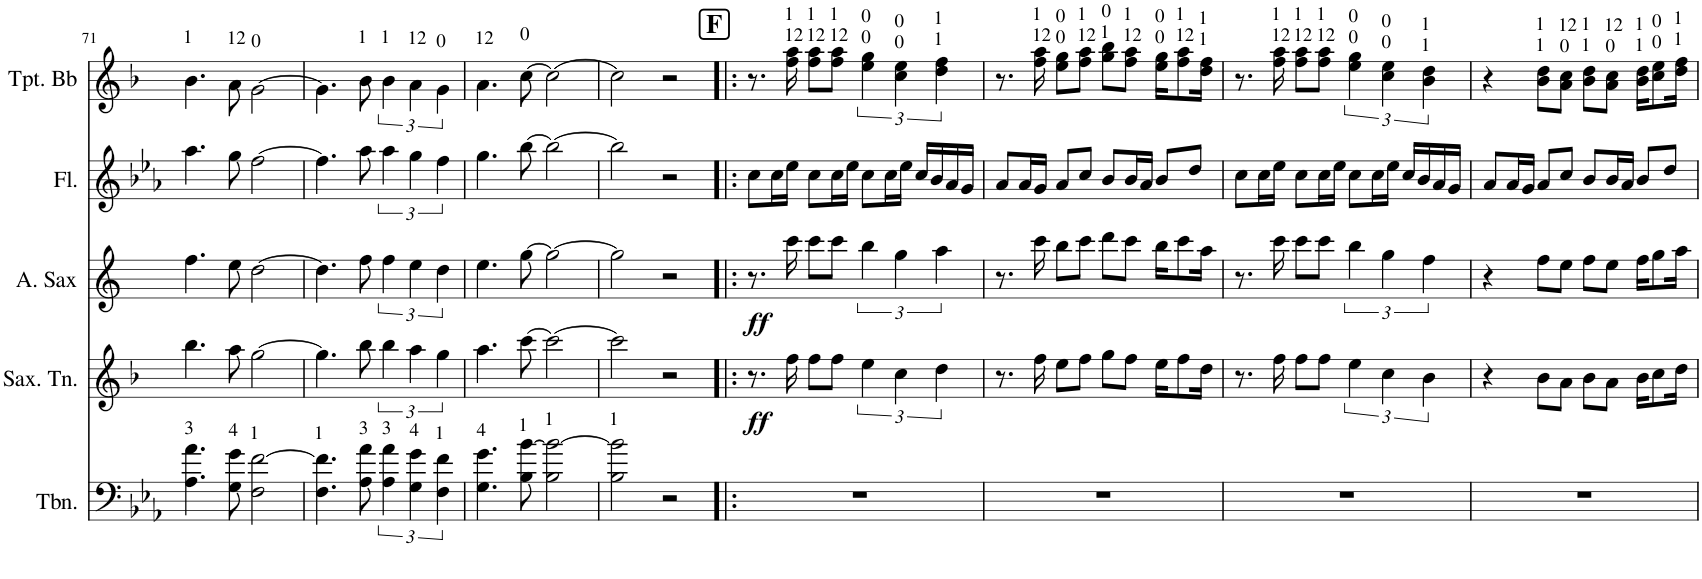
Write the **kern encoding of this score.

**kern	**kern	**kern	**kern	**dynam	**kern	**dynam	**kern	**dynam	**kern	**kern	**kern
*part9	*part8	*part7	*part6	*part6	*part5	*part5	*part4	*part4	*part3	*part2	*part1
*staff9	*staff8	*staff7	*staff6	*staff6	*staff5	*staff5	*staff4	*staff4	*staff3	*staff2	*staff1
*I"Tuba	*I"Bombardino	*I"Trombone	*I"Saxofone Tenor	*	*I"Saxofone Alto	*	*I"Clarineta Bb	*	*I"Flauta	*I"Trompete 2	*I"Trompete Bb
*I'Tba.	*I'Bomb.	*I'Tbn.	*I'Sax. Tn.	*	*	*	*I'Cl. Bb	*	*I'Fl.	*	*I'Tpt. Bb
!!LO:PB:g=z
*clefF4	*clefF4	*clefF4	*clefG2	*	*clefG2	*	*clefG2	*	*clefG2	*clefG2	*clefG2
*	*	*	*Trd8c14	*	*Trd5c9	*	*Trd1c2	*	*	*Trd1c2	*Trd1c2
*k[b-e-a-]	*k[b-e-a-]	*k[b-e-a-]	*k[b-]	*	*k[]	*	*k[b-]	*	*k[b-e-a-]	*k[b-]	*k[b-]
*M4/4	*M4/4	*M4/4	*M4/4	*	*M4/4	*	*M4/4	*	*M4/4	*M4/4	*M4/4
=71	=71	=71	=71	=71	=71	=71	=71	=71	=71	=71	=71
!	!	!	!	!	!	!	!	!	!	!	!LO:TX:a:t=1
!	!	!LO:TX:a:t=3	!	!	!	!	!	!	!	!	!
4.AA-	4.AA-	4.A-\ 4.a-\	4.bb-\	.	4.ff\	.	4.bb-	.	4.aa-\	4.b-	4.b-\
!	!	!	!	!	!	!	!	!	!	!	!LO:TX:a:t=12
!	!	!LO:TX:a:t=4	!	!	!	!	!	!	!	!	!
8C	8C	8G\ 8g\	8aa\	.	8ee\	.	8aa	.	8gg\	8a	8a\
!	!	!	!	!	!	!	!	!	!	!	!LO:TX:a:t=0
!	!	!LO:TX:a:t=1	!	!	!	!	!	!	!	!	!
4E-	4E-	2F\ [2f\	[2gg\	.	[2dd\	.	[2gg	.	[2ff\	[2g	[2g\
4EE-	4EE-	.	.	.	.	.	.	.	.	.	.
=72	=72	=72	=72	=72	=72	=72	=72	=72	=72	=72	=72
!	!	!LO:TX:a:t=1	!	!	!	!	!	!	!	!	!
4.AA-	4.AA-	4.F\ 4.f\]	4.gg\]	.	4.dd\]	.	4.gg]	.	4.ff\]	4.g]	4.g\]
!	!	!	!	!	!	!	!	!	!	!	!LO:TX:a:t=1
!	!	!LO:TX:a:t=3	!	!	!	!	!	!	!	!	!
8EE-	8EE-	8A-\ 8a-\	8bb-\	.	8ff\	.	8bb-	.	8aa-\	8b-	8b-\
*Xbrackettup	*Xbrackettup	*	*	*	*	*	*Xbrackettup	*	*	*Xbrackettup	*
!	!	!	!	!	!	!	!	!	!	!	!LO:TX:a:t=1
!	!	!LO:TX:a:t=3	!	!	!	!	!	!	!	!	!
6AA-	6AA-	6A-\ 6a-\	6bb-\	.	6ff\	.	6bb-	.	6aa-\	6b-	6b-\
!	!	!	!	!	!	!	!	!	!	!	!LO:TX:a:t=12
!	!	!LO:TX:a:t=4	!	!	!	!	!	!	!	!	!
6BB-	6BB-	6G\ 6g\	6aa\	.	6ee\	.	6aa	.	6gg\	6a	6a\
!	!	!	!	!	!	!	!	!	!	!	!LO:TX:a:t=0
!	!	!LO:TX:a:t=1	!	!	!	!	!	!	!	!	!
6AA-	6AA-	6F\ 6f\	6gg\	.	6dd\	.	6gg	.	6ff\	6g	6g\
=73	=73	=73	=73	=73	=73	=73	=73	=73	=73	=73	=73
!	!	!	!	!	!	!	!	!	!	!	!LO:TX:a:t=12
!	!	!LO:TX:a:t=4	!	!	!	!	!	!	!	!	!
[1GG	[1GG	4.G\ 4.g\	4.aa\	.	4.ee\	.	4.aa	.	4.gg\	4.a	4.a\
!	!	!	!	!	!	!	!	!	!	!	!LO:TX:a:t=0
!	!	!LO:TX:a:t=1	!	!	!	!	!	!	!	!	!
.	.	8B-\ [8b-\	[8ccc\	.	[8gg\	.	[8ccc	.	[8bb-\	[8cc	[8cc\
!	!	!LO:TX:a:t=1	!	!	!	!	!	!	!	!	!
.	.	2B-\ 2b-\_	2ccc\_	.	2gg\_	.	2ccc_	.	2bb-\_	2cc_	2cc\_
=74	=74	=74	=74	=74	=74	=74	=74	=74	=74	=74	=74
!	!	!LO:TX:a:t=1	!	!	!	!	!	!	!	!	!
2GG]	2GG]	2B-\ 2b-\]	2ccc\]	.	2gg\]	.	2ccc]	.	2bb-\]	2cc]	2cc\]
2r	2r	2r	2r	.	2r	.	2r	.	2r	2r	2r
!!LO:REH:place=s1:a:B:cj:fs=14:t=F
=75!|:	=75!|:	=75!|:	=75!|:	=75!|:	=75!|:	=75!|:	=75!|:	=75!|:	=75!|:	=75!|:	=75!|:
!	!	!	!	!LO:DY:b	!	!LO:DY:b	!	!LO:DY:b	!	!LO:N:vis=8	!
8CC/L	1r	1r	8.r	ff	8.r	ff	8dd\L	ff	8cc\L	8.r	8.r
8C/J	.	.	.	.	.	.	16dd\L	.	16cc\L	.	.
!	!	!	!	!	!	!	!	!	!	!	!LO:TX:a:t=1
!	!	!	!	!	!	!	!	!	!	!	!LO:TX:a:t=12
.	.	.	16ff\	.	16ccc\	.	16ff\JJ	.	16ee-\JJ	16a	16ff\ 16aa\
!	!	!	!	!	!	!	!	!	!	!	!LO:TX:a:t=1
!	!	!	!	!	!	!	!	!	!	!	!LO:TX:a:t=12
8CC/L	.	.	8ff\L	.	8ccc\L	.	8dd\L	.	8cc\L	8a/L	8ff\ 8aa\L
!	!	!	!	!	!	!	!	!	!	!	!LO:TX:a:t=1
!	!	!	!	!	!	!	!	!	!	!	!LO:TX:a:t=12
8C/J	.	.	8ff\J	.	8ccc\J	.	16dd\L	.	16cc\L	8a/J	8ff\ 8aa\J
.	.	.	.	.	.	.	16ff\JJ	.	16ee-\JJ	.	.
!	!	!	!	!	!	!	!	!	!	!	!LO:TX:a:t=0
!	!	!	!	!	!	!	!	!	!	!	!LO:TX:a:t=0
8CC/L	.	.	6ee\	.	6bb\	.	8dd\L	.	8cc\L	6g	6ee\ 6gg\
8C/J	.	.	.	.	.	.	16dd\L	.	16cc\L	.	.
!	!	!	!	!	!	!	!	!	!	!	!LO:TX:a:t=0
!	!	!	!	!	!	!	!	!	!	!	!LO:TX:a:t=0
.	.	.	6cc\	.	6gg\	.	.	.	.	6e	6cc\ 6ee\
.	.	.	.	.	.	.	16ff\JJ	.	16ee-\JJ	.	.
8CC/L	.	.	.	.	.	.	16dd\LL	.	16cc/LL	.	.
.	.	.	.	.	.	.	16cc\J	.	16b-/	.	.
!	!	!	!	!	!	!	!	!	!	!	!LO:TX:a:t=1
!	!	!	!	!	!	!	!	!	!	!	!LO:TX:a:t=1
.	.	.	6dd\	.	6aa\	.	.	.	.	6f	6dd\ 6ff\
8BBB-/J	.	.	.	.	.	.	16b-\L	.	16a-/	.	.
.	.	.	.	.	.	.	16a\JJ	.	16g/JJ	.	.
=76	=76	=76	=76	=76	=76	=76	=76	=76	=76	=76	=76
!	!	!	!	!	!	!	!	!	!	!LO:N:vis=8	!
8AAA-/L	1r	1r	8.r	.	8.r	.	8b-/L	.	8a-/L	8.r	8.r
8AA-/J	.	.	.	.	.	.	16b-/L	.	16a-/L	.	.
!	!	!	!	!	!	!	!	!	!	!	!LO:TX:a:t=1
!	!	!	!	!	!	!	!	!	!	!	!LO:TX:a:t=12
.	.	.	16ff\	.	16ccc\	.	16a/JJ	.	16g/JJ	16a	16ff\ 16aa\
!	!	!	!	!	!	!	!	!	!	!	!LO:TX:a:t=0
!	!	!	!	!	!	!	!	!	!	!	!LO:TX:a:t=0
8AAA-/L	.	.	8ee\L	.	8bb\L	.	8b-\L	.	8a-/L	8g/L	8ee\ 8gg\L
!	!	!	!	!	!	!	!	!	!	!	!LO:TX:a:t=1
!	!	!	!	!	!	!	!	!	!	!	!LO:TX:a:t=12
8AA-/J	.	.	8ff\J	.	8ccc\J	.	8dd\J	.	8cc/J	8a/J	8ff\ 8aa\J
!	!	!	!	!	!	!	!	!	!	!	!LO:TX:a:t=0
!	!	!	!	!	!	!	!	!	!	!	!LO:TX:a:t=1
8BBB-/L	.	.	8gg\L	.	8ddd\L	.	8cc\L	.	8b-/L	8b-/L	8gg\ 8bb-\L
!	!	!	!	!	!	!	!	!	!	!	!LO:TX:a:t=1
!	!	!	!	!	!	!	!	!	!	!	!LO:TX:a:t=12
8BB-/J	.	.	8ff\J	.	8ccc\J	.	16cc\L	.	16b-/L	8a/J	8ff\ 8aa\J
.	.	.	.	.	.	.	16b-\JJ	.	16a-/JJ	.	.
!	!	!	!	!	!	!	!	!	!	!	!LO:TX:a:t=0
!	!	!	!	!	!	!	!	!	!	!	!LO:TX:a:t=0
8BBB-/L	.	.	16ee\KL	.	16bb\KL	.	8cc\L	.	8b-/L	16g/KL	16ee\ 16gg\KL
!	!	!	!	!	!	!	!	!	!	!	!LO:TX:a:t=1
!	!	!	!	!	!	!	!	!	!	!	!LO:TX:a:t=12
.	.	.	8ff\	.	8ccc\	.	.	.	.	8a/	8ff\ 8aa\
8BB-/J	.	.	.	.	.	.	8ee\J	.	8dd/J	.	.
!	!	!	!	!	!	!	!	!	!	!	!LO:TX:a:t=1
!	!	!	!	!	!	!	!	!	!	!	!LO:TX:a:t=1
.	.	.	16dd\Jk	.	16aa\Jk	.	.	.	.	16f/Jk	16dd\ 16ff\Jk
=77	=77	=77	=77	=77	=77	=77	=77	=77	=77	=77	=77
!	!	!	!	!	!	!	!	!	!	!LO:N:vis=8	!
8CC/L	1r	1r	8.r	.	8.r	.	8dd\L	.	8cc\L	8.r	8.r
8C/J	.	.	.	.	.	.	16dd\L	.	16cc\L	.	.
!	!	!	!	!	!	!	!	!	!	!	!LO:TX:a:t=1
!	!	!	!	!	!	!	!	!	!	!	!LO:TX:a:t=12
.	.	.	16ff\	.	16ccc\	.	16ff\JJ	.	16ee-\JJ	16a	16ff\ 16aa\
!	!	!	!	!	!	!	!	!	!	!	!LO:TX:a:t=1
!	!	!	!	!	!	!	!	!	!	!	!LO:TX:a:t=12
8CC/L	.	.	8ff\L	.	8ccc\L	.	8dd\L	.	8cc\L	8a/L	8ff\ 8aa\L
!	!	!	!	!	!	!	!	!	!	!	!LO:TX:a:t=1
!	!	!	!	!	!	!	!	!	!	!	!LO:TX:a:t=12
8C/J	.	.	8ff\J	.	8ccc\J	.	16dd\L	.	16cc\L	8a/J	8ff\ 8aa\J
.	.	.	.	.	.	.	16ff\JJ	.	16ee-\JJ	.	.
!	!	!	!	!	!	!	!	!	!	!	!LO:TX:a:t=0
!	!	!	!	!	!	!	!	!	!	!	!LO:TX:a:t=0
8CC/L	.	.	6ee\	.	6bb\	.	8dd\L	.	8cc\L	6g	6ee\ 6gg\
8C/J	.	.	.	.	.	.	16dd\L	.	16cc\L	.	.
!	!	!	!	!	!	!	!	!	!	!	!LO:TX:a:t=0
!	!	!	!	!	!	!	!	!	!	!	!LO:TX:a:t=0
.	.	.	6cc\	.	6gg\	.	.	.	.	6e	6cc\ 6ee\
.	.	.	.	.	.	.	16ff\JJ	.	16ee-\JJ	.	.
8CC/L	.	.	.	.	.	.	16dd\LL	.	16cc/LL	.	.
.	.	.	.	.	.	.	16cc\J	.	16b-/	.	.
!	!	!	!	!	!	!	!	!	!	!	!LO:TX:a:t=1
!	!	!	!	!	!	!	!	!	!	!	!LO:TX:a:t=1
.	.	.	6b-\	.	6ff\	.	.	.	.	6d	6b-\ 6dd\
8BBB-/J	.	.	.	.	.	.	16b-\L	.	16a-/	.	.
.	.	.	.	.	.	.	16a\JJ	.	16g/JJ	.	.
=78	=78	=78	=78	=78	=78	=78	=78	=78	=78	=78	=78
8AAA-/L	1r	1r	4r	.	4r	.	8b-/L	.	8a-/L	4r	4r
8AA-/J	.	.	.	.	.	.	16b-/L	.	16a-/L	.	.
.	.	.	.	.	.	.	16a/JJ	.	16g/JJ	.	.
!	!	!	!	!	!	!	!	!	!	!	!LO:TX:a:t=1
!	!	!	!	!	!	!	!	!	!	!	!LO:TX:a:t=1
8AAA-/L	.	.	8b-\L	.	8ff\L	.	8b-\L	.	8a-/L	8b-/L	8b-\ 8dd\L
!	!	!	!	!	!	!	!	!	!	!	!LO:TX:a:t=12
!	!	!	!	!	!	!	!	!	!	!	!LO:TX:a:t=0
8AA-/J	.	.	8a\J	.	8ee\J	.	8dd\J	.	8cc/J	8a/J	8a\ 8cc\J
!	!	!	!	!	!	!	!	!	!	!	!LO:TX:a:t=1
!	!	!	!	!	!	!	!	!	!	!	!LO:TX:a:t=1
8BBB-/L	.	.	8b-\L	.	8ff\L	.	8cc\L	.	8b-/L	8b-/L	8b-\ 8dd\L
!	!	!	!	!	!	!	!	!	!	!	!LO:TX:a:t=12
!	!	!	!	!	!	!	!	!	!	!	!LO:TX:a:t=0
8BB-/J	.	.	8a\J	.	8ee\J	.	16cc\L	.	16b-/L	8a/J	8a\ 8cc\J
.	.	.	.	.	.	.	16b-\JJ	.	16a-/JJ	.	.
!	!	!	!	!	!	!	!	!	!	!	!LO:TX:a:t=1
!	!	!	!	!	!	!	!	!	!	!	!LO:TX:a:t=1
8BBB-/L	.	.	16b-\KL	.	16ff\KL	.	8cc\L	.	8b-/L	16b-\KL	16b-\ 16dd\KL
!	!	!	!	!	!	!	!	!	!	!	!LO:TX:a:t=0
!	!	!	!	!	!	!	!	!	!	!	!LO:TX:a:t=0
.	.	.	8cc\	.	8gg\	.	.	.	.	8cc\	8cc\ 8ee\
8BB-/J	.	.	.	.	.	.	8ee\J	.	8dd/J	.	.
!	!	!	!	!	!	!	!	!	!	!	!LO:TX:a:t=1
!	!	!	!	!	!	!	!	!	!	!	!LO:TX:a:t=1
.	.	.	16dd\Jk	.	16aa\Jk	.	.	.	.	16dd\Jk	16dd\ 16ff\Jk
=	=	=	=	=	=	=	=	=	=	=	=
*-	*-	*-	*-	*-	*-	*-	*-	*-	*-	*-	*-
